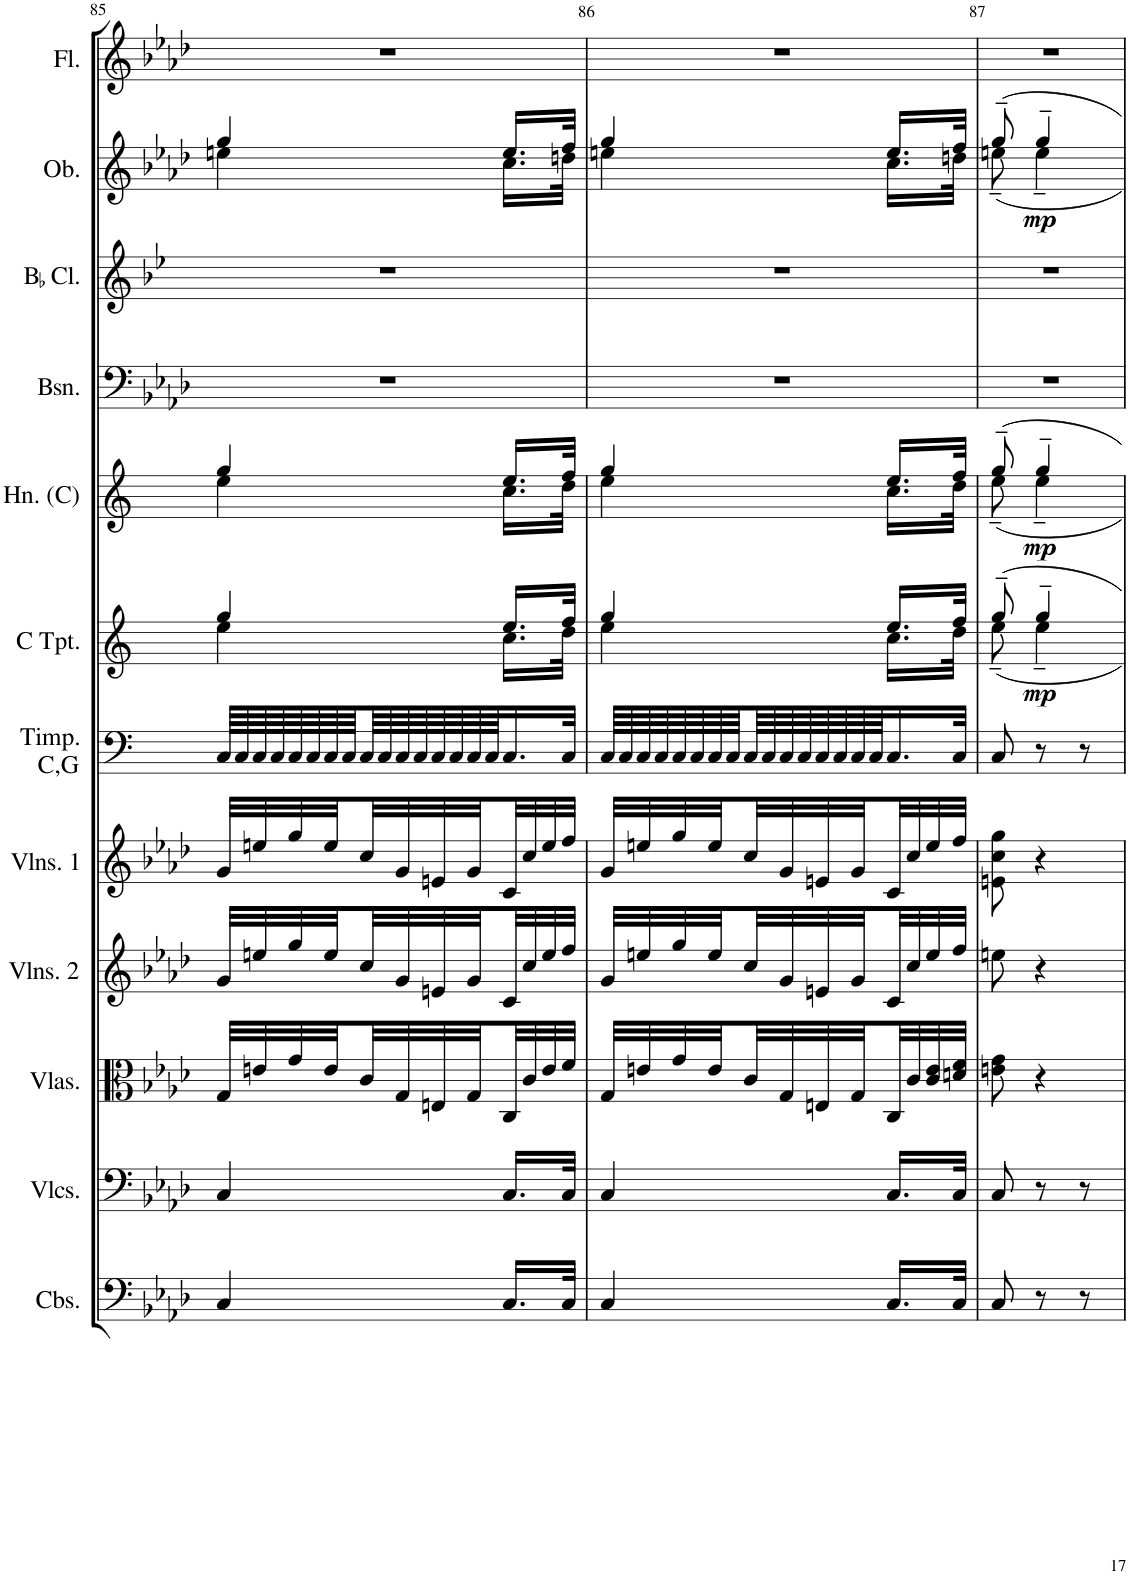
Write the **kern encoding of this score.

**kern	**kern	**kern	**kern	**kern	**kern	**kern	**dynam	**kern	**dynam	**kern	**kern	**kern	**dynam	**kern
*part12	*part11	*part10	*part9	*part8	*part7	*part6	*part6	*part5	*part5	*part4	*part3	*part2	*part2	*part1
*staff12	*staff11	*staff10	*staff9	*staff8	*staff7	*staff6	*staff6	*staff5	*staff5	*staff4	*staff3	*staff2	*staff2	*staff1
*I"Contrabasses	*I"Violoncellos	*I"Violas	*I"Violins 2	*I"Violins 1	*I"Timpani  C, G	*I"C Trumpet	*	*I"Horn  In C	*	*I"Bassoon	*I"BaccidentalFlat Clarinet	*I"Oboe	*	*I"Flute
*I'Cbs.	*I'Vlcs.	*I'Vlas.	*I'Vlns. 2	*I'Vlns. 1	*I'Timp.  C,G	*I'C Tpt.	*	*I'Hn. (C)	*	*I'Bsn.	*I'BaccidentalFlat Cl.	*I'Ob.	*	*I'Fl.
!!LO:PB:g=z
*clefF4	*clefF4	*clefC3	*clefG2	*clefG2	*clefF4	*clefG2	*	*clefG2	*	*clefF4	*clefG2	*clefG2	*	*clefG2
*Trd7c12	*	*	*	*	*	*Trd1c2	*	*Trd4c7	*	*	*Trd1c2	*	*	*
*k[b-e-a-d-]	*k[b-e-a-d-]	*k[b-e-a-d-]	*k[b-e-a-d-]	*k[b-e-a-d-]	*k[]	*k[]	*	*k[]	*	*k[b-e-a-d-]	*k[b-e-]	*k[b-e-a-d-]	*	*k[b-e-a-d-]
*M3/8	*	*	*M3/8	*M3/8	*M3/8	*M3/8	*	*M3/8	*	*M3/8	*M3/8	*M3/8	*	*M3/8
=85	=85	=85	=85	=85	=85	=85	=85	=85	=85	=85	=85	=85	=85	=85
*	*	*	*	*	*	*^	*	*^	*	*	*	*^	*	*
4C/	4C/	32G/LLL	32g/LLL	32g/LLL	64C/LLLL	4gg/	4ee\	.	4gg/	4ee\	.	4.r	4.r	4gg/	4een\	.	4.r
.	.	.	.	.	64C/	.	.	.	.	.	.	.	.	.	.	.	.
.	.	32en/	32een/	32een/	64C/	.	.	.	.	.	.	.	.	.	.	.	.
.	.	.	.	.	64C/	.	.	.	.	.	.	.	.	.	.	.	.
.	.	32g/	32gg/	32gg/	64C/	.	.	.	.	.	.	.	.	.	.	.	.
.	.	.	.	.	64C/	.	.	.	.	.	.	.	.	.	.	.	.
.	.	32e/	32ee/	32ee/	64C/	.	.	.	.	.	.	.	.	.	.	.	.
.	.	.	.	.	64C/	.	.	.	.	.	.	.	.	.	.	.	.
.	.	32c/	32cc/	32cc/	64C/	.	.	.	.	.	.	.	.	.	.	.	.
.	.	.	.	.	64C/	.	.	.	.	.	.	.	.	.	.	.	.
.	.	32G/	32g/	32g/	64C/	.	.	.	.	.	.	.	.	.	.	.	.
.	.	.	.	.	64C/	.	.	.	.	.	.	.	.	.	.	.	.
.	.	32En/	32en/	32en/	64C/	.	.	.	.	.	.	.	.	.	.	.	.
.	.	.	.	.	64C/	.	.	.	.	.	.	.	.	.	.	.	.
.	.	32G/	32g/	32g/	64C/	.	.	.	.	.	.	.	.	.	.	.	.
.	.	.	.	.	64C/JJ	.	.	.	.	.	.	.	.	.	.	.	.
16.C/LL	16.C/LL	32C/	32c/	32c/	16.C/	16.ee/LL	16.cc\LL	.	16.ee/LL	16.cc\LL	.	.	.	16.ee/LL	16.cc\LL	.	.
.	.	32c/	32cc/	32cc/	.	.	.	.	.	.	.	.	.	.	.	.	.
.	.	32e/	32ee/	32ee/	.	.	.	.	.	.	.	.	.	.	.	.	.
32C/JJk	32C/JJk	32f/JJJ	32ff/JJJ	32ff/JJJ	32C/JJk	32ff/JJk	32dd\JJk	.	32ff/JJk	32dd\JJk	.	.	.	32ff/JJk	32ddn\JJk	.	.
=86	=86	=86	=86	=86	=86	=86	=86	=86	=86	=86	=86	=86	=86	=86	=86	=86	=86
4C/	4C/	32G/LLL	32g/LLL	32g/LLL	64C/LLLL	4gg/	4ee\	.	4gg/	4ee\	.	4.r	4.r	4gg/	4een\	.	4.r
.	.	.	.	.	64C/	.	.	.	.	.	.	.	.	.	.	.	.
.	.	32en/	32een/	32een/	64C/	.	.	.	.	.	.	.	.	.	.	.	.
.	.	.	.	.	64C/	.	.	.	.	.	.	.	.	.	.	.	.
.	.	32g/	32gg/	32gg/	64C/	.	.	.	.	.	.	.	.	.	.	.	.
.	.	.	.	.	64C/	.	.	.	.	.	.	.	.	.	.	.	.
.	.	32e/	32ee/	32ee/	64C/	.	.	.	.	.	.	.	.	.	.	.	.
.	.	.	.	.	64C/	.	.	.	.	.	.	.	.	.	.	.	.
.	.	32c/	32cc/	32cc/	64C/	.	.	.	.	.	.	.	.	.	.	.	.
.	.	.	.	.	64C/	.	.	.	.	.	.	.	.	.	.	.	.
.	.	32G/	32g/	32g/	64C/	.	.	.	.	.	.	.	.	.	.	.	.
.	.	.	.	.	64C/	.	.	.	.	.	.	.	.	.	.	.	.
.	.	32En/	32en/	32en/	64C/	.	.	.	.	.	.	.	.	.	.	.	.
.	.	.	.	.	64C/	.	.	.	.	.	.	.	.	.	.	.	.
.	.	32G/	32g/	32g/	64C/	.	.	.	.	.	.	.	.	.	.	.	.
.	.	.	.	.	64C/JJ	.	.	.	.	.	.	.	.	.	.	.	.
16.C/LL	16.C/LL	32C/	32c/	32c/	16.C/	16.ee/LL	16.cc\LL	.	16.ee/LL	16.cc\LL	.	.	.	16.ee/LL	16.cc\LL	.	.
.	.	32c/	32cc/	32cc/	.	.	.	.	.	.	.	.	.	.	.	.	.
.	.	32c/ 32e/	32ee/	32ee/	.	.	.	.	.	.	.	.	.	.	.	.	.
32C/JJk	32C/JJk	32dn/ 32f/JJJ	32ff/JJJ	32ff/JJJ	32C/JJk	32ff/JJk	32dd\JJk	.	32ff/JJk	32dd\JJk	.	.	.	32ff/JJk	32ddn\JJk	.	.
=87	=87	=87	=87	=87	=87	=87	=87	=87	=87	=87	=87	=87	=87	=87	=87	=87	=87
8C/	8C/	8en\ 8g\	8een\	8en\ 8cc\ 8gg\	8C/	8gg~/	8ee~\	.	8gg~/	8ee~\	.	4.r	4.r	8gg~/	8een~\	.	4.r
!	!	!	!	!	!	!	!	!LO:DY:b	!	!	!LO:DY:b	!	!	!	!	!LO:DY:b	!
8r	8r	4r	4r	4r	8r	4gg~/	4ee~\	mp	4gg~/	4ee~\	mp	.	.	4gg~/	4ee~\	mp	.
8r	8r	.	.	.	8r	.	.	.	.	.	.	.	.	.	.	.	.
*	*	*	*	*	*	*v	*v	*	*	*	*	*	*	*v	*v	*	*
*	*	*	*	*	*	*	*	*v	*v	*	*	*	*	*	*
=	=	=	=	=	=	=	=	=	=	=	=	=	=	=
*-	*-	*-	*-	*-	*-	*-	*-	*-	*-	*-	*-	*-	*-	*-
